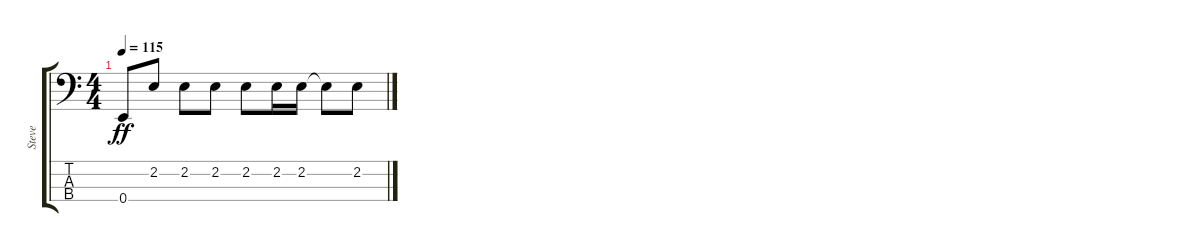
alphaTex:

\track ("Steve" "Steve") {instrument electricbasspick}
\staff {score tabs}
\tuning (G2 D2 A1 E1) {hide}
\ts (4 4)
\tempo 115
\clef f4
\ks c
0.4.8{dy ff} 2.2.8 2.2.8 2.2.8 2.2.8 2.2.16 2.2.16 2.2{t}.8 2.2.8
